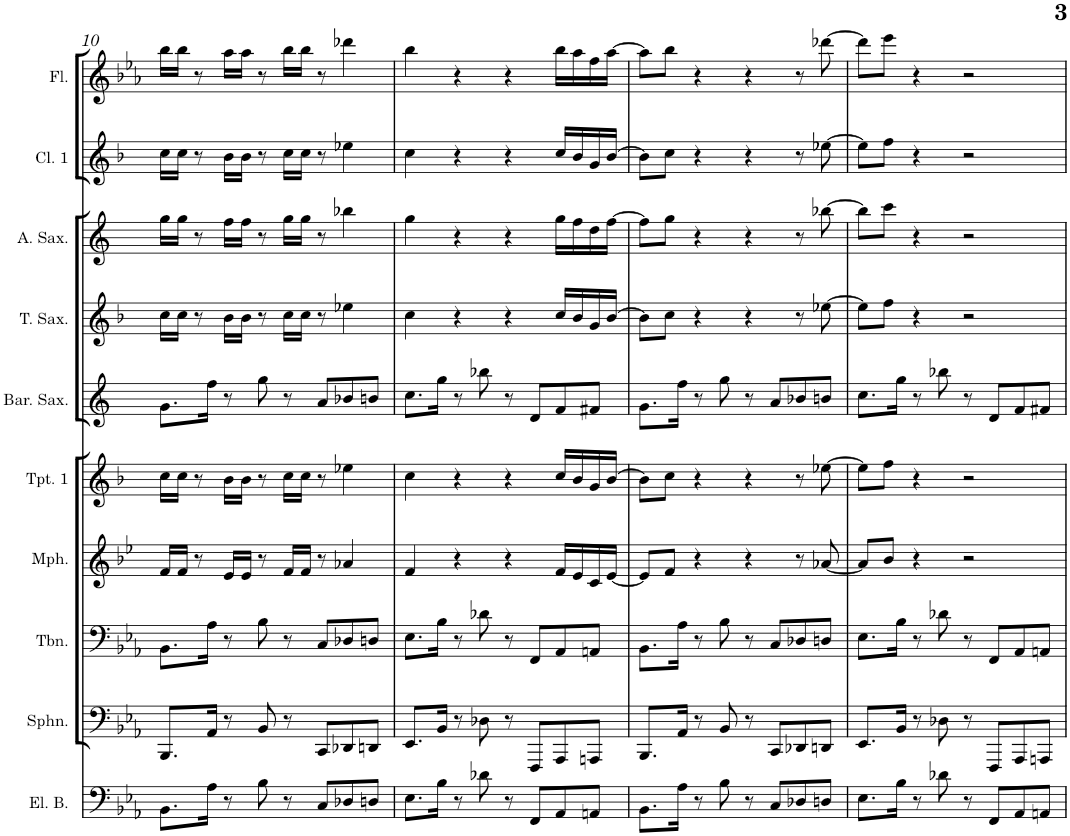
**kern	**kern	**kern	**kern	**kern	**kern	**kern	**kern	**kern	**kern
*part10	*part9	*part8	*part7	*part6	*part5	*part4	*part3	*part2	*part1
*staff10	*staff9	*staff8	*staff7	*staff6	*staff5	*staff4	*staff3	*staff2	*staff1
*I"Electric Bass	*I"Sousaphone	*I"Trombone	*I"Mellophone	*I"Trumpet 1	*I"Baritone Sax	*I"Tenor Sax	*I"Alto Sax	*I"Clarinet 1	*I"Flute
*I'El. B.	*I'Sphn.	*I'Tbn.	*I'Mph.	*I'Tpt. 1	*I'Bar. Sax.	*I'T. Sax.	*I'A. Sax.	*I'Cl. 1	*I'Fl.
!!LO:PB:g=z
*clefF4	*clefF4	*clefF4	*clefG2	*clefG2	*clefG2	*clefG2	*clefG2	*clefG2	*clefG2
*Trd7c12	*	*	*Trd4c7	*Trd1c2	*Trd12c21	*Trd8c14	*Trd5c9	*Trd1c2	*
*k[b-e-a-]	*k[b-e-a-]	*k[b-e-a-]	*k[b-e-]	*k[b-]	*k[]	*k[b-]	*k[]	*k[b-]	*k[b-e-a-]
*M4/4	*M4/4	*M4/4	*M4/4	*M4/4	*M4/4	*M4/4	*M4/4	*M4/4	*M4/4
=10	=10	=10	=10	=10	=10	=10	=10	=10	=10
8.BB-\L	8.BBB-/L	8.BB-\L	16f/LL	16cc\LL	8.g\L	16cc\LL	16gg\LL	16cc\LL	16bb-\LL
.	.	.	16f/JJ	16cc\JJ	.	16cc\JJ	16gg\JJ	16cc\JJ	16bb-\JJ
.	.	.	8r	8r	.	8r	8r	8r	8r
16A-\Jk	16AA-/Jk	16A-\Jk	.	.	16ff\Jk	.	.	.	.
8r	8r	8r	16e-/LL	16b-\LL	8r	16b-\LL	16ff\LL	16b-\LL	16aa-\LL
.	.	.	16e-/JJ	16b-\JJ	.	16b-\JJ	16ff\JJ	16b-\JJ	16aa-\JJ
8B-\	8BB-/	8B-\	8r	8r	8gg\	8r	8r	8r	8r
8r	8r	8r	16f/LL	16cc\LL	8r	16cc\LL	16gg\LL	16cc\LL	16bb-\LL
.	.	.	16f/JJ	16cc\JJ	.	16cc\JJ	16gg\JJ	16cc\JJ	16bb-\JJ
8C/L	8CC/L	8C/L	8r	8r	8a/L	8r	8r	8r	8r
8D-X/	8DD-X/	8D-X/	4a-X/	4ee-X\	8b-X/	4ee-X\	4bb-X\	4ee-X\	4ddd-X\
8Dn/J	8DDn/J	8Dn/J	.	.	8bn/J	.	.	.	.
=11	=11	=11	=11	=11	=11	=11	=11	=11	=11
8.E-\L	8.EE-/L	8.E-\L	4f/	4cc\	8.cc\L	4cc\	4gg\	4cc\	4bb-\
16B-\Jk	16BB-/Jk	16B-\Jk	.	.	16gg\Jk	.	.	.	.
8r	8r	8r	4r	4r	8r	4r	4r	4r	4r
8d-X\	8D-X\	8d-X\	.	.	8bb-X\	.	.	.	.
8r	8r	8r	4r	4r	8r	4r	4r	4r	4r
8FF/L	8FFF/L	8FF/L	.	.	8d/L	.	.	.	.
8AA-/	8AAA-/	8AA-/	16f/LL	16cc/LL	8f/	16cc/LL	16gg\LL	16cc/LL	16bb-\LL
.	.	.	16e-/	16b-/	.	16b-/	16ff\	16b-/	16aa-\
8AAn/J	8AAAn/J	8AAn/J	16c/	16g/	8f#X/J	16g/	16dd\	16g/	16ff\
.	.	.	[16e-/JJ	[16b-/JJ	.	[16b-/JJ	[16ff\JJ	[16b-/JJ	[16aa-\JJ
=12	=12	=12	=12	=12	=12	=12	=12	=12	=12
8.BB-\L	8.BBB-/L	8.BB-\L	8e-/L]	8b-\L]	8.g\L	8b-\L]	8ff\L]	8b-\L]	8aa-\L]
.	.	.	8f/J	8cc\J	.	8cc\J	8gg\J	8cc\J	8bb-\J
16A-\Jk	16AA-/Jk	16A-\Jk	.	.	16ff\Jk	.	.	.	.
8r	8r	8r	4r	4r	8r	4r	4r	4r	4r
8B-\	8BB-/	8B-\	.	.	8gg\	.	.	.	.
8r	8r	8r	4r	4r	8r	4r	4r	4r	4r
8C/L	8CC/L	8C/L	.	.	8a/L	.	.	.	.
8D-X/	8DD-X/	8D-X/	8r	8r	8b-X/	8r	8r	8r	8r
8Dn/J	8DDn/J	8Dn/J	[8a-X/	[8ee-X\	8bn/J	[8ee-X\	[8bb-X\	[8ee-X\	[8ddd-X\
=13	=13	=13	=13	=13	=13	=13	=13	=13	=13
8.E-\L	8.EE-/L	8.E-\L	8a-/L]	8ee-\L]	8.cc\L	8ee-\L]	8bb-\L]	8ee-\L]	8ddd-\L]
.	.	.	8b-/J	8ff\J	.	8ff\J	8ccc\J	8ff\J	8eee-\J
16B-\Jk	16BB-/Jk	16B-\Jk	.	.	16gg\Jk	.	.	.	.
8r	8r	8r	4r	4r	8r	4r	4r	4r	4r
8d-X\	8D-X\	8d-X\	.	.	8bb-X\	.	.	.	.
8r	8r	8r	2r	2r	8r	2r	2r	2r	2r
8FF/L	8FFF/L	8FF/L	.	.	8d/L	.	.	.	.
8AA-/	8AAA-/	8AA-/	.	.	8f/	.	.	.	.
8AAn/J	8AAAn/J	8AAn/J	.	.	8f#X/J	.	.	.	.
=	=	=	=	=	=	=	=	=	=
*-	*-	*-	*-	*-	*-	*-	*-	*-	*-
